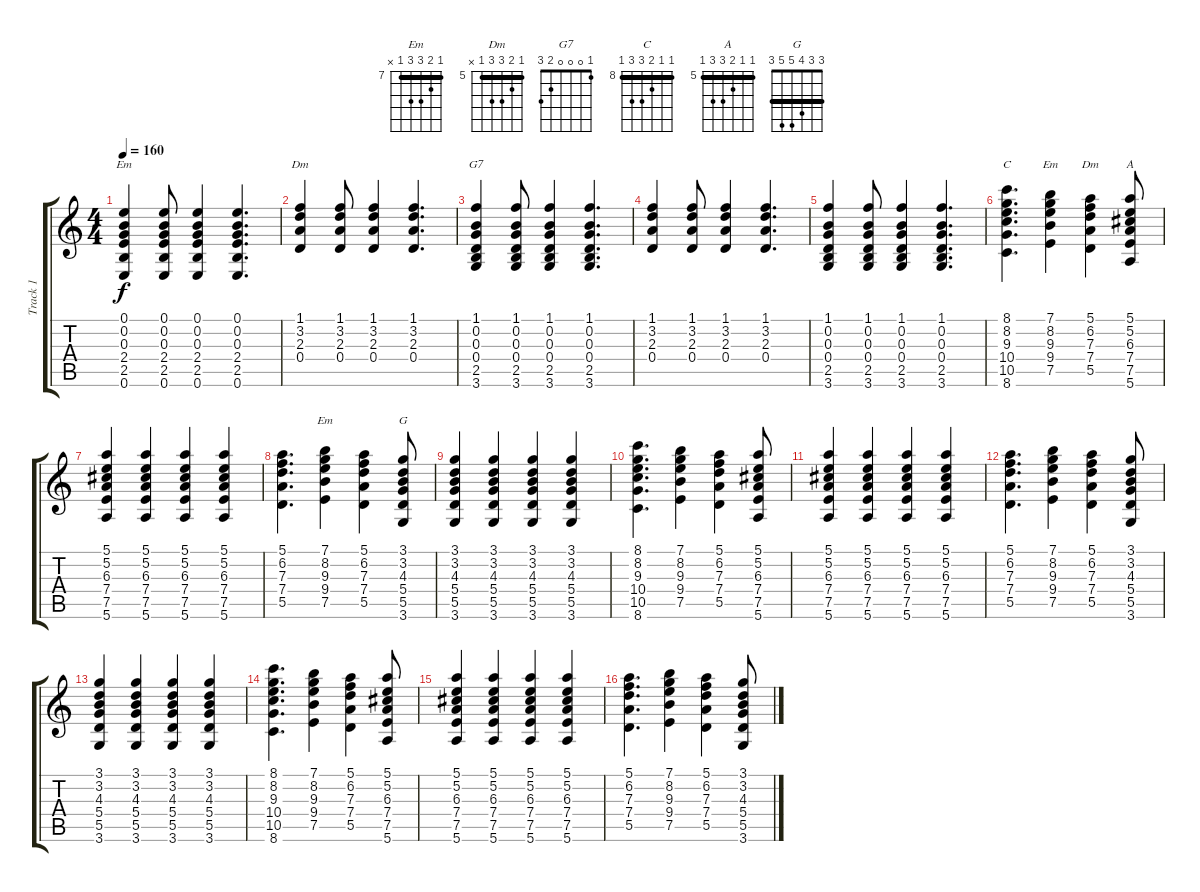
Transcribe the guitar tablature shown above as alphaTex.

\track ("Track 1" "Track 1") {instrument acousticguitarnylon}
\staff {score tabs}
\tuning (E4 B3 G3 D3 A2 E2) {hide}
\chord ("Em" 0 0 0 2 2 0)
\chord ("Dm" 1 3 2 0 x x)
\chord ("G7" 1 0 0 0 2 3)
\chord ("C" 8 8 9 10 10 8) {firstfret 8 barre 8}
\chord ("Em" 7 8 9 9 7 0) {firstfret 7 barre 7}
\chord ("Dm" 5 6 7 7 5 x) {firstfret 5 barre 5}
\chord ("A" 5 5 6 7 7 5) {firstfret 5 barre 5}
\chord ("Em" 7 8 9 9 7 x) {firstfret 7 barre 7}
\chord ("G" 3 3 4 5 5 3) {barre 3}
\ts (4 4)
\tempo 160
\clef g2
\ks c
(0.1 0.2 0.3 2.4 2.5 0.6).4{ch "Em" dy f} (0.1 0.2 0.3 2.4 2.5 0.6).8 (0.1 0.2 0.3 2.4 2.5 0.6).4 (0.1 0.2 0.3 2.4 2.5 0.6).4{d} |
(1.1 3.2 2.3 0.4).4{ch "Dm"} (1.1 3.2 2.3 0.4).8 (1.1 3.2 2.3 0.4).4 (1.1 3.2 2.3 0.4).4{d} |
(1.1 0.2 0.3 0.4 2.5 3.6).4{ch "G7"} (1.1 0.2 0.3 0.4 2.5 3.6).8 (1.1 0.2 0.3 0.4 2.5 3.6).4 (1.1 0.2 0.3 0.4 2.5 3.6).4{d} |
(1.1 3.2 2.3 0.4).4 (1.1 3.2 2.3 0.4).8 (1.1 3.2 2.3 0.4).4 (1.1 3.2 2.3 0.4).4{d} |
(1.1 0.2 0.3 0.4 2.5 3.6).4 (1.1 0.2 0.3 0.4 2.5 3.6).8 (1.1 0.2 0.3 0.4 2.5 3.6).4 (1.1 0.2 0.3 0.4 2.5 3.6).4{d} |
(8.1 8.2 9.3 10.4 10.5 8.6).4{d ch "C"} (7.1 8.2 9.3 9.4 7.5).4{ch "Em"} (5.1 6.2 7.3 7.4 5.5).4{ch "Dm"} (5.1 5.2 6.3 7.4 7.5 5.6).8{ch "A"} |
(5.1 5.2 6.3 7.4 7.5 5.6).4 (5.1 5.2 6.3 7.4 7.5 5.6).4 (5.1 5.2 6.3 7.4 7.5 5.6).4 (5.1 5.2 6.3 7.4 7.5 5.6).4 |
(5.1 6.2 7.3 7.4 5.5).4{d} (7.1 8.2 9.3 9.4 7.5).4{ch "Em"} (5.1 6.2 7.3 7.4 5.5).4 (3.1 3.2 4.3 5.4 5.5 3.6).8{ch "G"} |
(3.1 3.2 4.3 5.4 5.5 3.6).4 (3.1 3.2 4.3 5.4 5.5 3.6).4 (3.1 3.2 4.3 5.4 5.5 3.6).4 (3.1 3.2 4.3 5.4 5.5 3.6).4 |
(8.1 8.2 9.3 10.4 10.5 8.6).4{d} (7.1 8.2 9.3 9.4 7.5).4 (5.1 6.2 7.3 7.4 5.5).4 (5.1 5.2 6.3 7.4 7.5 5.6).8 |
(5.1 5.2 6.3 7.4 7.5 5.6).4 (5.1 5.2 6.3 7.4 7.5 5.6).4 (5.1 5.2 6.3 7.4 7.5 5.6).4 (5.1 5.2 6.3 7.4 7.5 5.6).4 |
(5.1 6.2 7.3 7.4 5.5).4{d} (7.1 8.2 9.3 9.4 7.5).4 (5.1 6.2 7.3 7.4 5.5).4 (3.1 3.2 4.3 5.4 5.5 3.6).8 |
(3.1 3.2 4.3 5.4 5.5 3.6).4 (3.1 3.2 4.3 5.4 5.5 3.6).4 (3.1 3.2 4.3 5.4 5.5 3.6).4 (3.1 3.2 4.3 5.4 5.5 3.6).4 |
(8.1 8.2 9.3 10.4 10.5 8.6).4{d} (7.1 8.2 9.3 9.4 7.5).4 (5.1 6.2 7.3 7.4 5.5).4 (5.1 5.2 6.3 7.4 7.5 5.6).8 |
(5.1 5.2 6.3 7.4 7.5 5.6).4 (5.1 5.2 6.3 7.4 7.5 5.6).4 (5.1 5.2 6.3 7.4 7.5 5.6).4 (5.1 5.2 6.3 7.4 7.5 5.6).4 |
(5.1 6.2 7.3 7.4 5.5).4{d} (7.1 8.2 9.3 9.4 7.5).4 (5.1 6.2 7.3 7.4 5.5).4 (3.1 3.2 4.3 5.4 5.5 3.6).8
